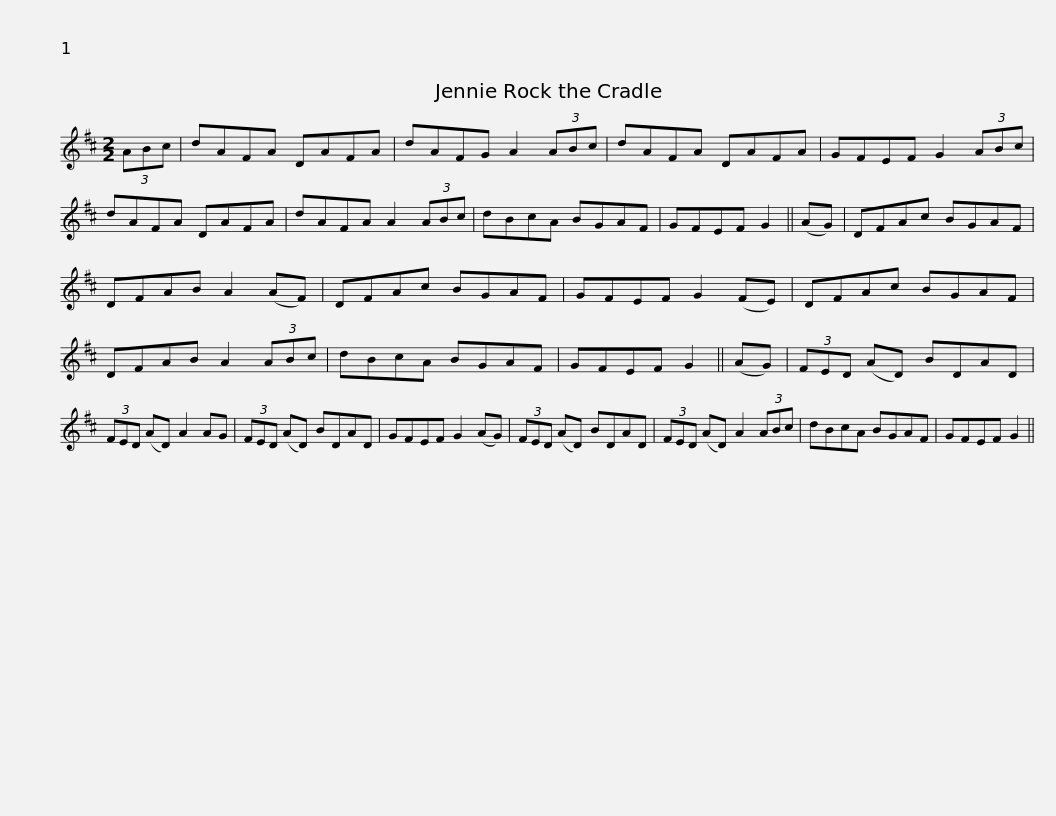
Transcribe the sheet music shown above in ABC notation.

X:1
L:1/8
M:2/2
I:linebreak $
K:D
V:1 treble
V:1
 (3ABc | dAFA DAFA | dAFG A2 (3ABc | dAFA DAFA | GFEF G2 (3ABc | %5
 dAFA DAFA |$ dAFA A2 (3ABc | dBcA BGAF | GFEF G2 || (AG) | %10
 DFAc BGAF | DFAB A2 (AF) |$ DFAc BGAF | GFEF G2 (FE) | DFAc BGAF | %15
 DFAB A2 (3ABc | dBcA BGAF | GFEF G2 ||$ (AG) | (3FED (AD) BDAD | %20
 (3FED (AD) A2 AG | (3FED (AD) BDAD | GFEF G2 (AG) | (3FED (AD) BDAD |$ (3FED (AD) A2 (3ABc | %25
 dBcA BGAF | GFEF G2 || %27
